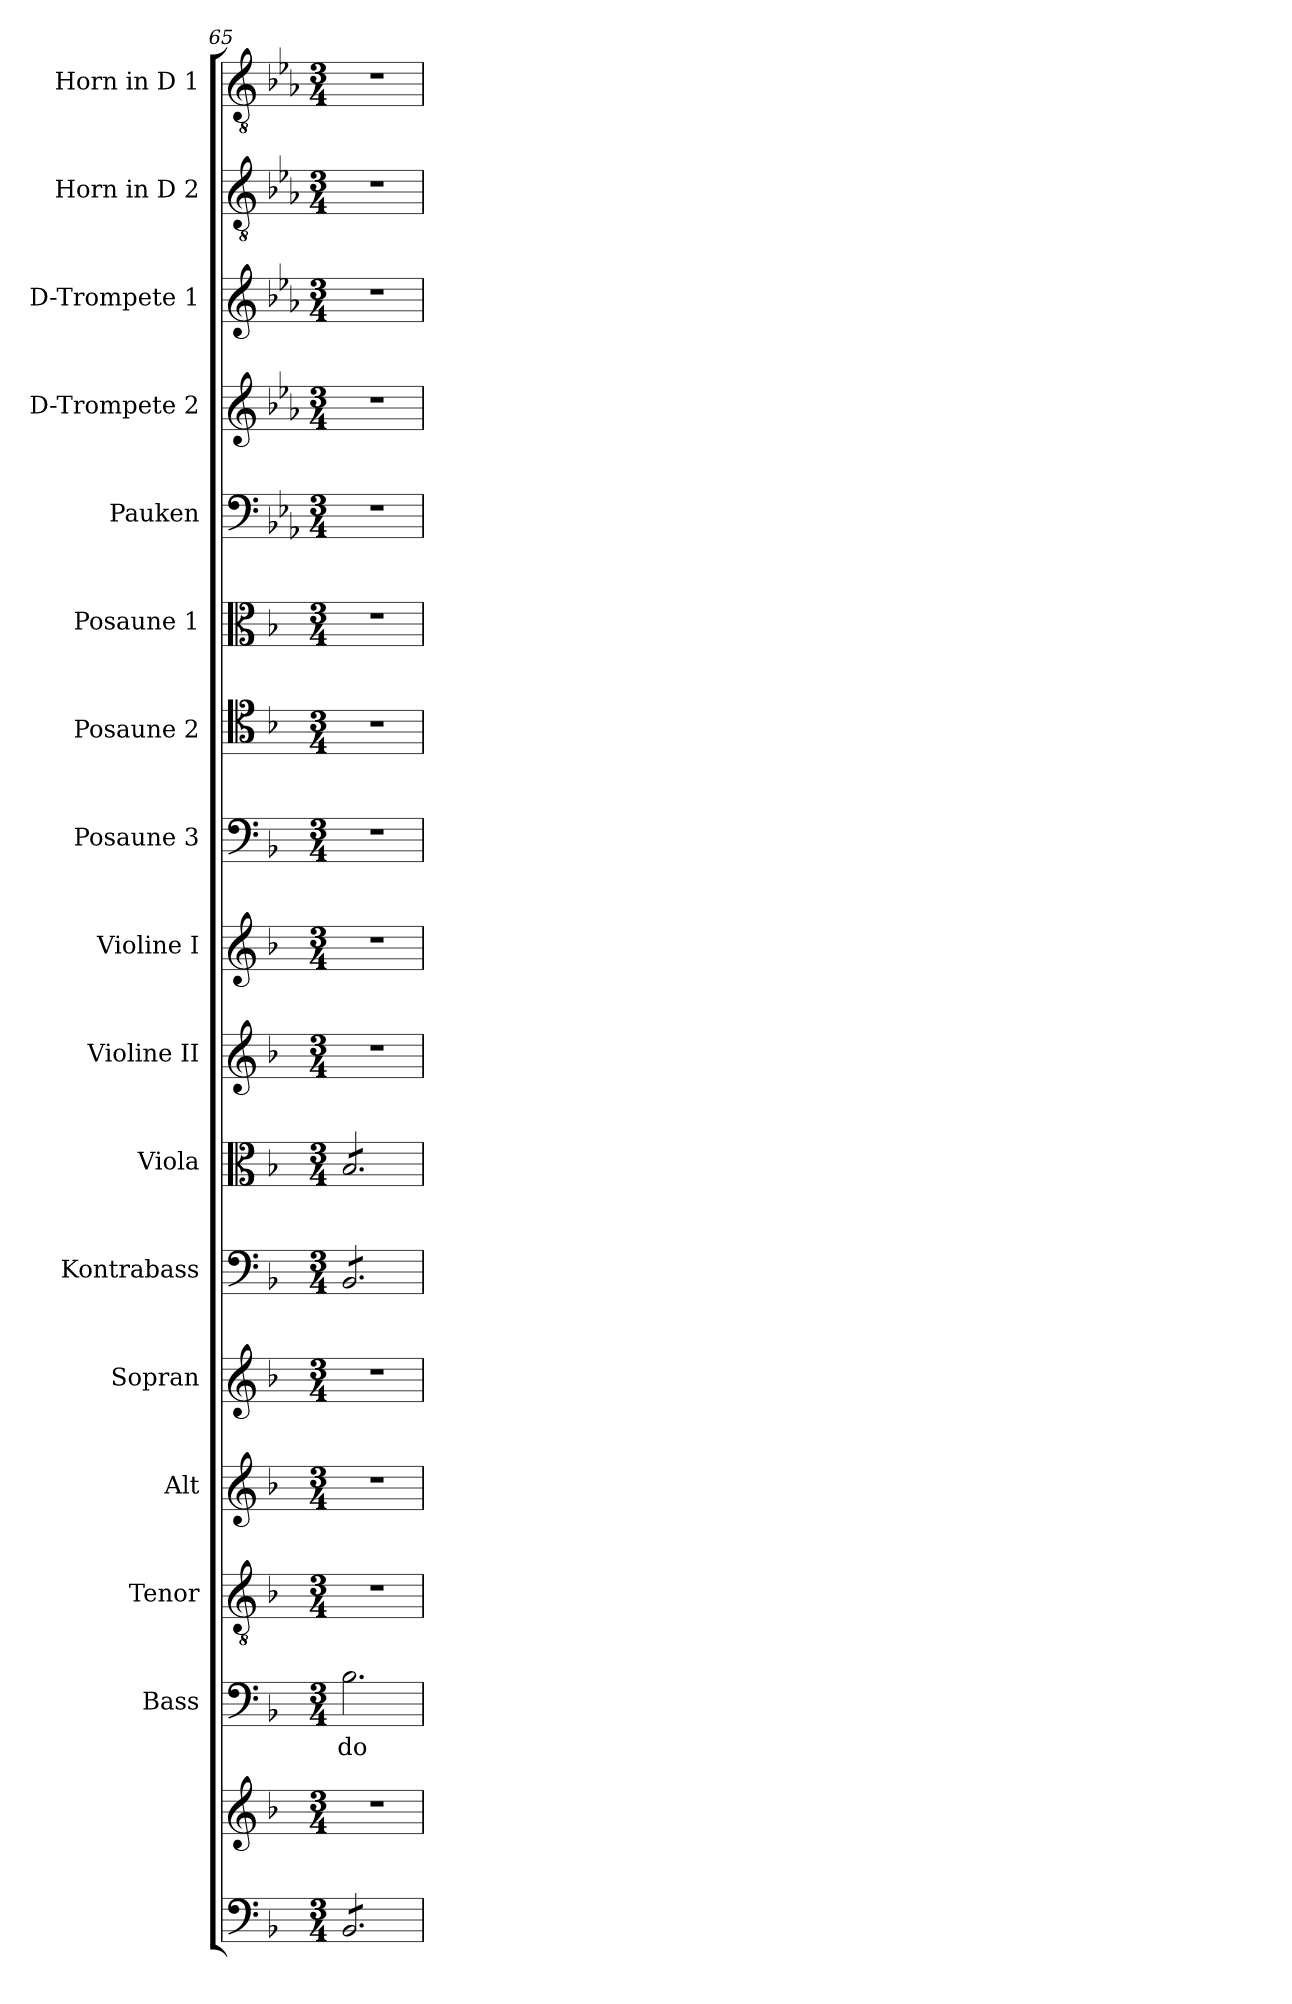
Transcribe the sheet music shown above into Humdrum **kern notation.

**kern	**kern	**kern	**text	**kern	**kern	**kern	**kern	**kern	**kern	**kern	**kern	**kern	**kern	**kern	**kern	**kern	**kern	**kern
*part17	*part17	*part16	*part16	*part15	*part14	*part13	*part12	*part11	*part10	*part9	*part8	*part7	*part6	*part5	*part4	*part3	*part2	*part1
*staff18	*staff17	*staff16	*staff16	*staff15	*staff14	*staff13	*staff12	*staff11	*staff10	*staff9	*staff8	*staff7	*staff6	*staff5	*staff4	*staff3	*staff2	*staff1
*	*	*I"Bass	*	*I"Tenor	*I"Alt	*I"Sopran	*I"Kontrabass	*I"Viola	*I"Violine II	*I"Violine I	*I"Posaune 3	*I"Posaune 2	*I"Posaune 1	*I"Pauken	*I"D-Trompete 2	*I"D-Trompete 1	*I"Horn in D 2	*I"Horn in D 1
*	*	*I'B.	*	*I'T.	*I'A.	*I'S.	*I'Kb.	*I'Vla.	*I'Vl. II	*I'Vl. I	*I'Pos. 3	*I'Pos. 2	*I'Pos. 1	*I'Pk.	*I'D Trp. 2	*I'D Trp. 1	*I'Hrn. 2	*I'Hrn. 1
*clefF4	*clefG2	*clefF4	*	*clefGv2	*clefG2	*clefG2	*clefF4	*clefC3	*clefG2	*clefG2	*clefF4	*clefC4	*clefC3	*clefF4	*clefG2	*clefG2	*clefGv2	*clefGv2
*	*	*	*	*	*	*	*ITrd7c12	*	*	*	*	*	*	*ITrd-1c-2	*ITrd-1c-2	*ITrd-1c-2	*ITrd-1c-2	*ITrd-1c-2
*k[b-]	*k[b-]	*k[b-]	*	*k[b-]	*k[b-]	*k[b-]	*k[b-]	*k[b-]	*k[b-]	*k[b-]	*k[b-]	*k[b-]	*k[b-]	*k[b-]	*k[b-]	*k[b-]	*k[b-]	*k[b-]
*F:	*F:	*F:	*	*F:	*F:	*F:	*F:	*F:	*F:	*F:	*F:	*F:	*F:	*F:	*F:	*F:	*F:	*F:
*M3/4	*M3/4	*M3/4	*	*M3/4	*M3/4	*M3/4	*M3/4	*M3/4	*M3/4	*M3/4	*M3/4	*M3/4	*M3/4	*M3/4	*M3/4	*M3/4	*M3/4	*M3/4
=65	=65	=65	=65	=65	=65	=65	=65	=65	=65	=65	=65	=65	=65	=65	=65	=65	=65	=65
!	!	!	!LO:LY:b	!	!	!	!	!	!	!	!	!	!	!	!	!	!	!
*tremolo	*	*	*	*	*	*	*	*	*	*	*	*	*	*	*	*	*	*
*	*	*	*	*	*	*	*tremolo	*	*	*	*	*	*	*	*	*	*	*
*	*	*	*	*	*	*	*	*tremolo	*	*	*	*	*	*	*	*	*	*
8BB-/L	2.r	2.B-\	-do	2.r	2.r	2.r	8BBB-/L	8B-/L	2.r	2.r	2.r	2.r	2.r	2.r	2.r	2.r	2.r	2.r
8BB-/	.	.	.	.	.	.	8BBB-/	8B-/	.	.	.	.	.	.	.	.	.	.
8BB-/	.	.	.	.	.	.	8BBB-/	8B-/	.	.	.	.	.	.	.	.	.	.
8BB-/	.	.	.	.	.	.	8BBB-/	8B-/	.	.	.	.	.	.	.	.	.	.
8BB-/	.	.	.	.	.	.	8BBB-/	8B-/	.	.	.	.	.	.	.	.	.	.
8BB-/J	.	.	.	.	.	.	8BBB-/J	8B-/J	.	.	.	.	.	.	.	.	.	.
*	*	*	*	*	*	*	*	*Xtremolo	*	*	*	*	*	*	*	*	*	*
*	*	*	*	*	*	*	*Xtremolo	*	*	*	*	*	*	*	*	*	*	*
*Xtremolo	*	*	*	*	*	*	*	*	*	*	*	*	*	*	*	*	*	*
=	=	=	=	=	=	=	=	=	=	=	=	=	=	=	=	=	=	=
*-	*-	*-	*-	*-	*-	*-	*-	*-	*-	*-	*-	*-	*-	*-	*-	*-	*-	*-
